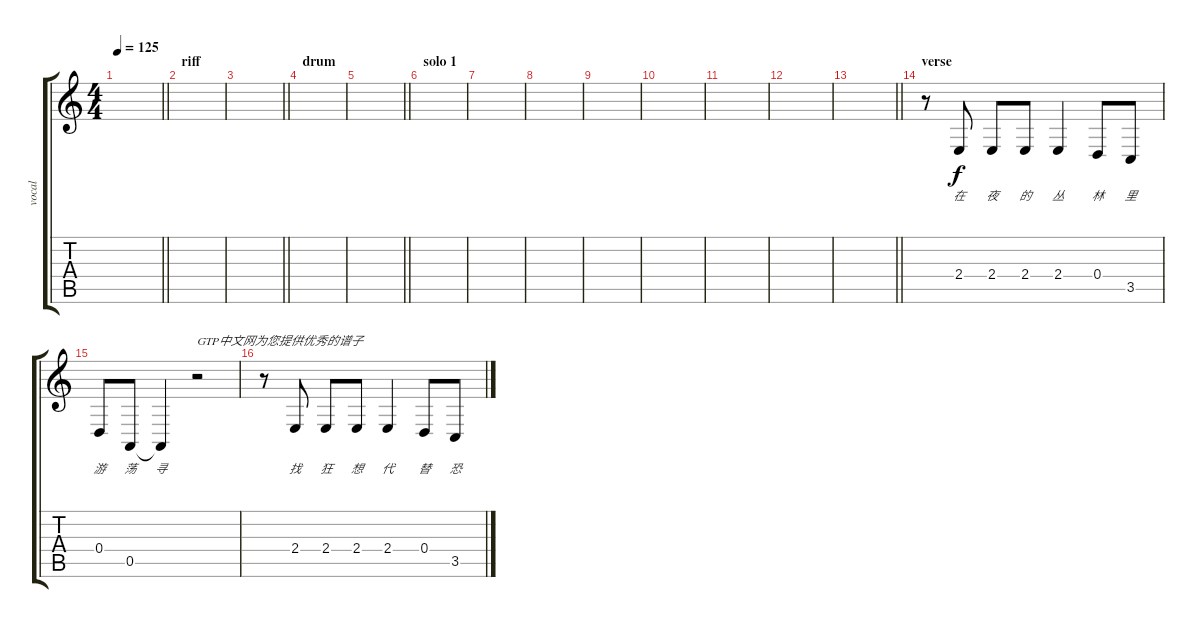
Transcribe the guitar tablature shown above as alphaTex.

\track ("vocal" "vocal") {instrument violin}
\staff {score tabs}
\tuning (E4 B3 G3 D3 A2 E2) {hide}
\ts (4 4)
\tempo 125
\clef g2
\barLineRight lightlight
\ks c
|
\section ("" "riff")
|
\barLineRight lightlight
|
\section ("" "drum")
|
\barLineRight lightlight
|
\section ("" "solo 1")
|
|
|
|
|
|
|
\barLineRight lightlight
|
\section ("" "verse")
r.8 2.4.8{lyrics (0 "在") lyrics (1 "") lyrics (2 "") lyrics (3 "") lyrics (4 "")} 2.4.8{lyrics (0 "夜") lyrics (1 "") lyrics (2 "") lyrics (3 "") lyrics (4 "")} 2.4.8{lyrics (0 "的") lyrics (1 "") lyrics (2 "") lyrics (3 "") lyrics (4 "")} 2.4.4{lyrics (0 "丛") lyrics (1 "") lyrics (2 "") lyrics (3 "") lyrics (4 "")} 0.4.8{lyrics (0 "林") lyrics (1 "") lyrics (2 "") lyrics (3 "") lyrics (4 "")} 3.5.8{lyrics (0 "里") lyrics (1 "") lyrics (2 "") lyrics (3 "") lyrics (4 "")} |
0.4.8{lyrics (0 "游") lyrics (1 "") lyrics (2 "") lyrics (3 "") lyrics (4 "")} 0.5.8{lyrics (0 "荡") lyrics (1 "") lyrics (2 "") lyrics (3 "") lyrics (4 "")} 0.5{t}.4{lyrics (0 "寻") lyrics (1 "") lyrics (2 "") lyrics (3 "") lyrics (4 "")} r.2{txt "GTP中文网为您提供优秀的谱子"} |
r.8 2.4.8{lyrics (0 "找") lyrics (1 "") lyrics (2 "") lyrics (3 "") lyrics (4 "")} 2.4.8{lyrics (0 "狂") lyrics (1 "") lyrics (2 "") lyrics (3 "") lyrics (4 "")} 2.4.8{lyrics (0 "想") lyrics (1 "") lyrics (2 "") lyrics (3 "") lyrics (4 "")} 2.4.4{lyrics (0 "代") lyrics (1 "") lyrics (2 "") lyrics (3 "") lyrics (4 "")} 0.4.8{lyrics (0 "替") lyrics (1 "") lyrics (2 "") lyrics (3 "") lyrics (4 "")} 3.5.8{lyrics (0 "恐") lyrics (1 "") lyrics (2 "") lyrics (3 "") lyrics (4 "")}
